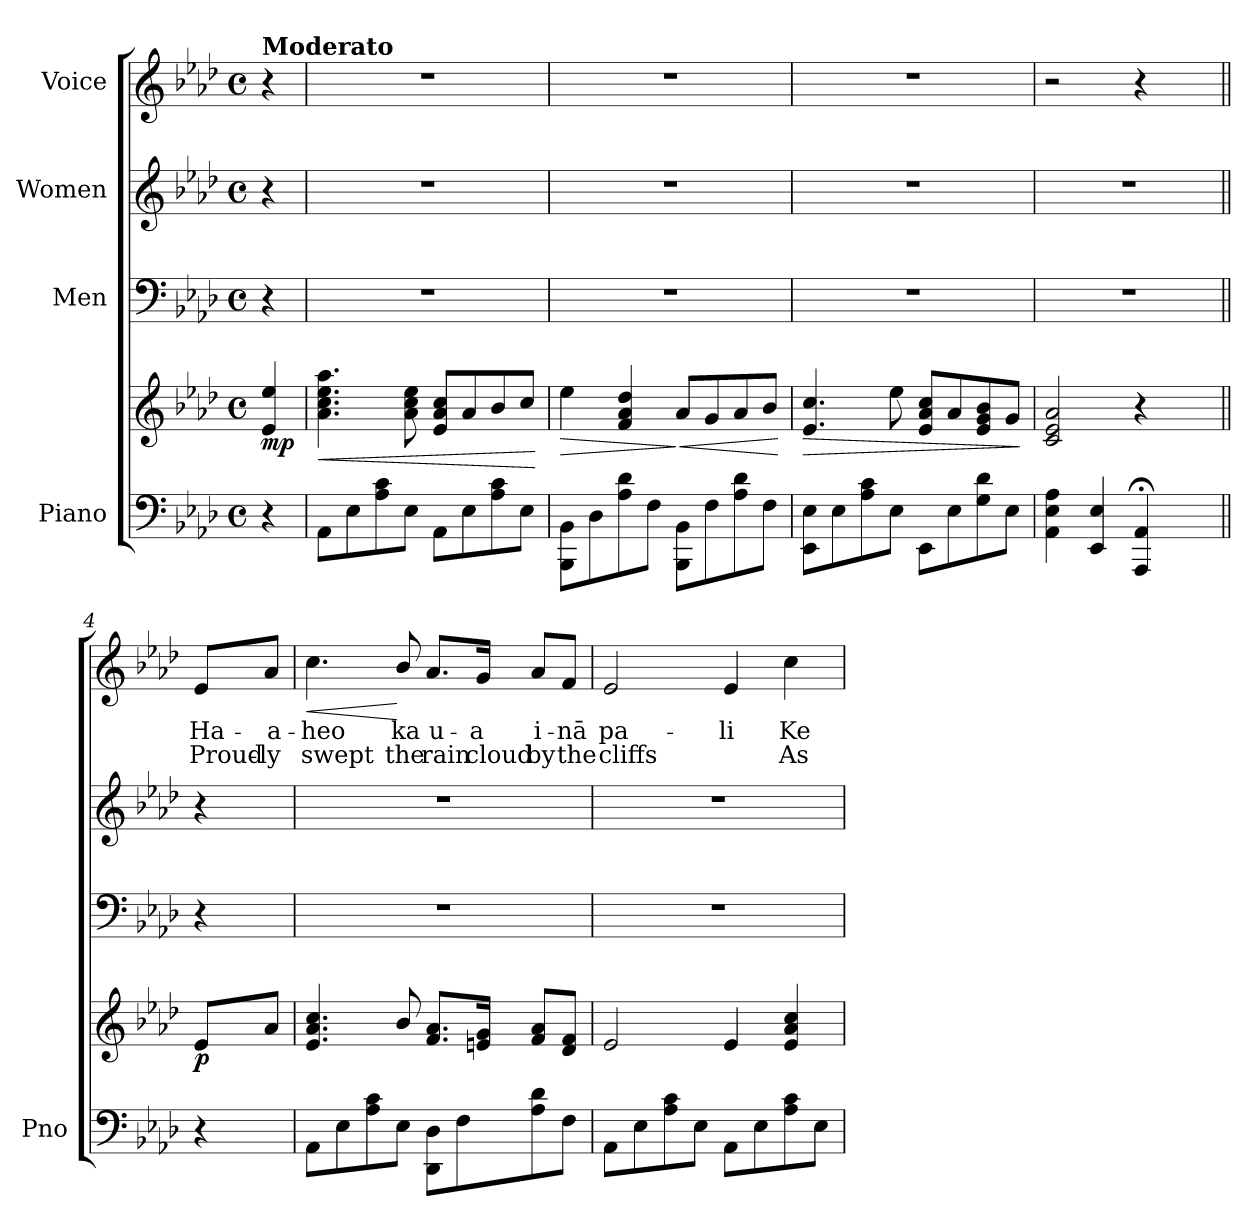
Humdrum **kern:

**kern	**kern	**dynam	**kern	**kern	**kern	**text	**text	**dynam
*part4	*part4	*part4	*part3	*part2	*part1	*part1	*part1	*part1
*staff5	*staff4	*staff4/5	*staff3	*staff2	*staff1	*staff1	*staff1	*staff1
*I"Piano	*	*	*I"Men	*I"Women	*I"Voice	*	*	*
*I'Pno	*	*	*	*	*	*	*	*
*clefF4	*clefG2	*	*clefF4	*clefG2	*clefG2	*	*	*
*k[b-e-a-d-]	*k[b-e-a-d-]	*	*k[b-e-a-d-]	*k[b-e-a-d-]	*k[b-e-a-d-]	*	*	*
*M4/4	*M4/4	*	*M4/4	*M4/4	*M4/4	*	*	*
*met(c)	*met(c)	*	*met(c)	*met(c)	*met(c)	*	*	*
=	=	=	=	=	=	=	=	=
!	!	!	!	!	!LO:TX:a:B:t=Moderato	!	!	!
!	!	!LO:DY:b	!	!	!	!	!	!
4r	4e-/ 4ee-/	mp	4r	4r	4r	.	.	.
=1	=1	=1	=1	=1	=1	=1	=1	=1
!	!	!LO:HP:b	!	!	!	!	!	!
8AA-\L	4.a-\ 4.cc\ 4.ee-\ 4.aa-\	<	1r	1r	1r	.	.	.
8E-\	.	.	.	.	.	.	.	.
8A-\ 8c\	.	.	.	.	.	.	.	.
8E-\J	8a-\ 8cc\ 8ee-\	.	.	.	.	.	.	.
8AA-\L	8e-/ 8a-/ 8cc/L	.	.	.	.	.	.	.
8E-\	8a-/	.	.	.	.	.	.	.
8A-\ 8c\	8b-/	.	.	.	.	.	.	.
8E-\J	8cc/J	.	.	.	.	.	.	.
.	.	[	.	.	.	.	.	.
=2	=2	=2	=2	=2	=2	=2	=2	=2
!	!	!LO:HP:b	!	!	!	!	!	!
8BBB-\ 8BB-\L	4ee-\	>	1r	1r	1r	.	.	.
8D-\	.	.	.	.	.	.	.	.
8A-\ 8d-\	4f/ 4a-/ 4dd-/	.	.	.	.	.	.	.
8F\J	.	.	.	.	.	.	.	.
!	!	!LO:HP:n=1:b	!	!	!	!	!	!
8BBB-\ 8BB-\L	8a-/L	] <	.	.	.	.	.	.
8F\	8g/	.	.	.	.	.	.	.
8A-\ 8d-\	8a-/	.	.	.	.	.	.	.
8F\J	8b-/J	.	.	.	.	.	.	.
.	.	[	.	.	.	.	.	.
=3	=3	=3	=3	=3	=3	=3	=3	=3
!	!	!LO:HP:b	!	!	!	!	!	!
8EE-\ 8E-\L	4.e-/ 4.cc/	>	1r	1r	1r	.	.	.
8E-\	.	.	.	.	.	.	.	.
8A-\ 8c\	.	.	.	.	.	.	.	.
8E-\J	8ee-\	.	.	.	.	.	.	.
8EE-\L	8e-/ 8a-/ 8cc/L	.	.	.	.	.	.	.
8E-\	8a-/	.	.	.	.	.	.	.
8G\ 8d-\	8e-/ 8g/ 8b-/	.	.	.	.	.	.	.
8E-\J	8g/J	.	.	.	.	.	.	.
.	.	]	.	.	.	.	.	.
=4	=4	=4	=4	=4	=4	=4	=4	=4
4AA-\ 4E-\ 4A-\	2c/ 2e-/ 2a-/	.	1r	1r	2r	.	.	.
4EE-/ 4E-/	.	.	.	.	.	.	.	.
4AAA-/;< 4AA-/;<	4r	.	.	.	4r	.	.	.
4ryy	4ryy	.	.	.	4ryy	.	.	.
!!LO:LB:g=z
=4X1||	=4X1||	=4X1||	=4X1||	=4X1||	=4X1||	=4X1||	=4X1||	=4X1||
!	!	!LO:DY:b	!	!	!	!LO:LY:b	!LO:LY:b	!LO:DY:a
!	!	!	!	!	!	!	!	!LO:DY:n=1:a
4r	8e-/L	p	4r	4r	8e-/L	Ha-	Proud-	p other-dynamics
!	!	!	!	!	!	!LO:LY:b	!LO:LY:b	!
.	8a-/J	.	.	.	8a-/J	-a-	-ly	.
=5	=5	=5	=5	=5	=5	=5	=5	=5
!	!	!	!	!	!	!LO:LY:b	!LO:LY:b	!LO:HP:b
8AA-\L	4.e-/ 4.a-/ 4.cc/	.	1r	1r	4.cc\	-heo	swept	<
8E-\	.	.	.	.	.	.	.	.
8A-\ 8c\	.	.	.	.	.	.	.	.
!	!	!	!	!	!	!LO:LY:b	!LO:LY:b	!
8E-\J	8b-/	.	.	.	8b-/	ka	the	[
!	!	!	!	!	!	!LO:LY:b	!LO:LY:b	!
8DD-\ 8D-\L	8.f/ 8.a-/L	.	.	.	8.a-/L	u-	rain	.
8F\	.	.	.	.	.	.	.	.
!	!	!	!	!	!	!LO:LY:b	!LO:LY:b	!
.	16en/ 16g/Jk	.	.	.	16g/Jk	-a	cloud	.
!	!	!	!	!	!	!LO:LY:b	!LO:LY:b	!
8A-\ 8d-\	8f/ 8a-/L	.	.	.	8a-/L	i-	by	.
!	!	!	!	!	!	!LO:LY:b	!LO:LY:b	!
8F\J	8d-/ 8f/J	.	.	.	8f/J	-nā	the	.
=6	=6	=6	=6	=6	=6	=6	=6	=6
!	!	!	!	!	!	!LO:LY:b	!LO:LY:b	!
8AA-\L	2e-/	.	1r	1r	2e-/	pa-	cliffs	.
8E-\	.	.	.	.	.	.	.	.
8A-\ 8c\	.	.	.	.	.	.	.	.
8E-\J	.	.	.	.	.	.	.	.
!	!	!	!	!	!	!LO:LY:b	!	!
8AA-\L	4e-/	.	.	.	4e-/	-li	.	.
8E-\	.	.	.	.	.	.	.	.
!	!	!	!	!	!	!LO:LY:b	!LO:LY:b	!
8A-\ 8c\	4e-/ 4a-/ 4cc/	.	.	.	4cc\	Ke	As	.
8E-\J	.	.	.	.	.	.	.	.
=	=	=	=	=	=	=	=	=
*-	*-	*-	*-	*-	*-	*-	*-	*-
